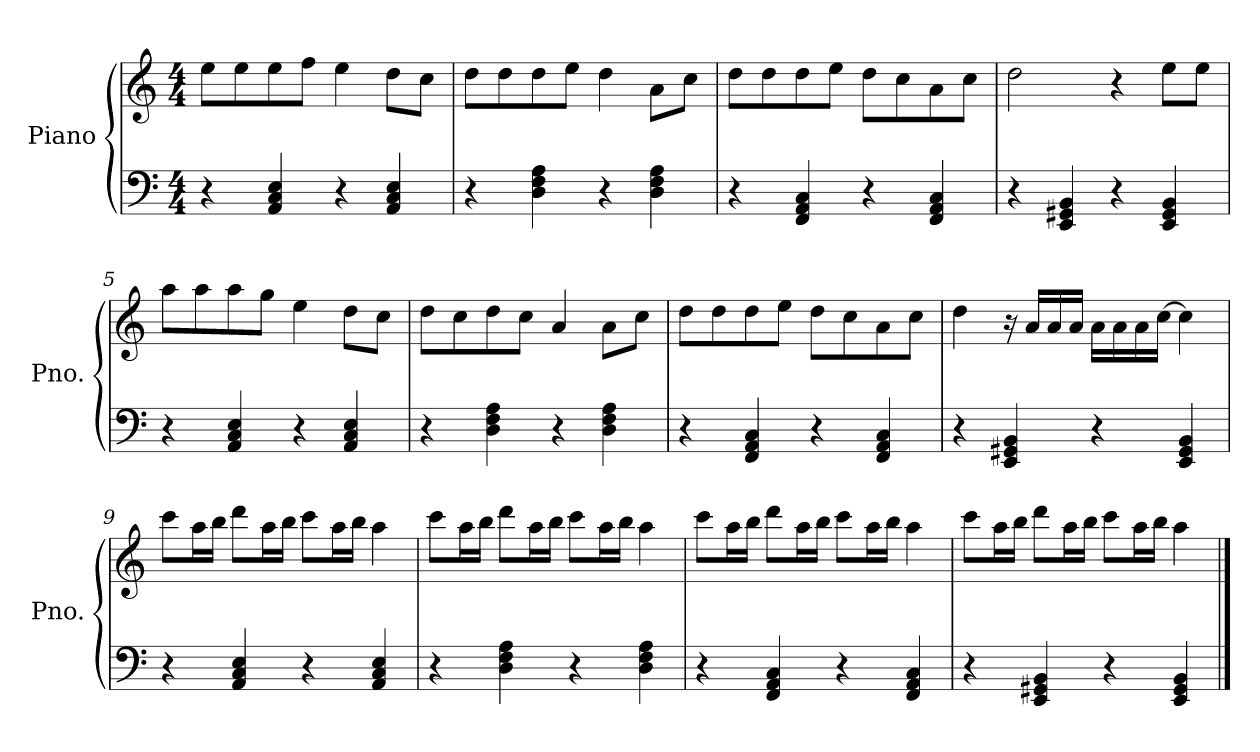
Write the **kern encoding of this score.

**kern	**kern
*part1	*part1
*staff2	*staff1
*I"Piano	*
*I'Pno.	*
*clefF4	*clefG2
*k[]	*k[]
*M4/4	*M4/4
=1	=1
4r	8ee\L
.	8ee\
4AA/ 4C/ 4E/	8ee\
.	8ff\J
4r	4ee\
4AA/ 4C/ 4E/	8dd\L
.	8cc\J
=2	=2
4r	8dd\L
.	8dd\
4D\ 4F\ 4A\	8dd\
.	8ee\J
4r	4dd\
4D\ 4F\ 4A\	8a\L
.	8cc\J
=3	=3
4r	8dd\L
.	8dd\
4FF/ 4AA/ 4C/	8dd\
.	8ee\J
4r	8dd\L
.	8cc\
4FF/ 4AA/ 4C/	8a\
.	8cc\J
=4	=4
4r	2dd\
4EE/ 4GG#X/ 4BB/	.
4r	4r
4EE/ 4GG#/ 4BB/	8ee\L
.	8ee\J
!!LO:LB:g=z
=5	=5
4r	8aa\L
.	8aa\
4AA/ 4C/ 4E/	8aa\
.	8gg\J
4r	4ee\
4AA/ 4C/ 4E/	8dd\L
.	8cc\J
=6	=6
4r	8dd\L
.	8cc\
4D\ 4F\ 4A\	8dd\
.	8cc\J
4r	4a/
4D\ 4F\ 4A\	8a\L
.	8cc\J
=7	=7
4r	8dd\L
.	8dd\
4FF/ 4AA/ 4C/	8dd\
.	8ee\J
4r	8dd\L
.	8cc\
4FF/ 4AA/ 4C/	8a\
.	8cc\J
=8	=8
4r	4dd\
4EE/ 4GG#X/ 4BB/	16r
.	16a/LL
.	16a/
.	16a/JJ
4r	16a\LL
.	16a\
.	16a\
.	[16cc\JJ
4EE/ 4GG#/ 4BB/	4cc\]
!!LO:LB:g=z
=9	=9
4r	8ccc\L
.	16aa\L
.	16bb\JJ
4AA/ 4C/ 4E/	8ddd\L
.	16aa\L
.	16bb\JJ
4r	8ccc\L
.	16aa\L
.	16bb\JJ
4AA/ 4C/ 4E/	4aa\
=10	=10
4r	8ccc\L
.	16aa\L
.	16bb\JJ
4D\ 4F\ 4A\	8ddd\L
.	16aa\L
.	16bb\JJ
4r	8ccc\L
.	16aa\L
.	16bb\JJ
4D\ 4F\ 4A\	4aa\
!!LO:LB:g=z
=11	=11
4r	8ccc\L
.	16aa\L
.	16bb\JJ
4FF/ 4AA/ 4C/	8ddd\L
.	16aa\L
.	16bb\JJ
4r	8ccc\L
.	16aa\L
.	16bb\JJ
4FF/ 4AA/ 4C/	4aa\
=12	=12
4r	8ccc\L
.	16aa\L
.	16bb\JJ
4EE/ 4GG#X/ 4BB/	8ddd\L
.	16aa\L
.	16bb\JJ
4r	8ccc\L
.	16aa\L
.	16bb\JJ
4EE/ 4GG#/ 4BB/	4aa\
==	==
*-	*-
